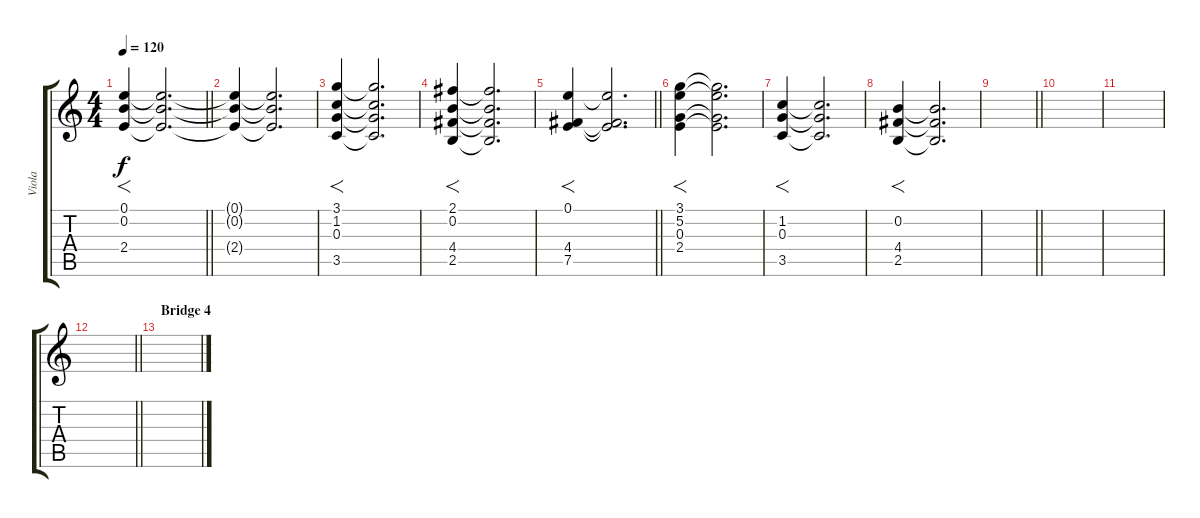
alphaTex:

\track ("Viola" "Viola") {instrument contrabass}
\staff {score tabs}
\tuning (E4 B3 G3 D3 A2 E2) {hide}
\ts (4 4)
\tempo 120
\clef g2
\barLineRight lightlight
\ks c
(0.1 0.2 2.4).4{f dy f} (0.1{t} 0.2{t} 2.4{t}).2{d} |
(0.1{t} 0.2{t} 2.4{t}).4 (0.1{t} 0.2{t} 2.4{t}).2{d} |
(3.1 1.2 0.3 3.5).4{f} (3.1{t} 1.2{t} 0.3{t} 3.5{t}).2{d} |
(2.1 0.2 4.4 2.5).4{f} (2.1{t} 0.2{t} 4.4{t} 2.5{t}).2{d} |
\barLineRight lightlight
(0.1 4.4 7.5).4{f} (0.1{t} 4.4{t} 7.5{t}).2{d} |
(3.1 5.2 0.3 2.4).4{f} (3.1{t} 5.2{t} 0.3{t} 2.4{t}).2{d} |
(1.2 0.3 3.5).4{f} (1.2{t} 0.3{t} 3.5{t}).2{d} |
(0.2 4.4 2.5).4{f} (0.2{t} 4.4{t} 2.5{t}).2{d} |
\barLineRight lightlight
|
|
|
\barLineRight lightlight
|
\section ("" "Bridge 4")
